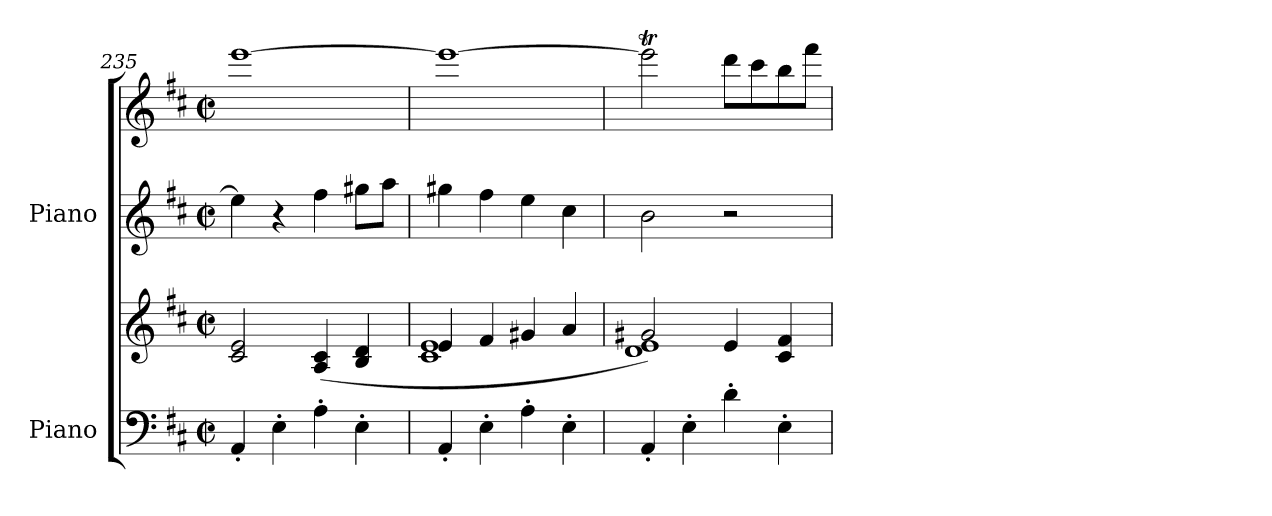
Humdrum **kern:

**kern	**kern	**kern	**kern
*part2	*part2	*part1	*part1
*staff4	*staff3	*staff2	*staff1
*I"Piano	*	*I"Piano	*
*I'Pno.	*	*I'Pno.	*
*clefF4	*clefG2	*clefG2	*clefG2
*k[f#c#]	*k[f#c#]	*k[f#c#]	*k[f#c#]
*M2/2	*M2/2	*M2/2	*M2/2
*met(c|)	*met(c|)	*met(c|)	*met(c|)
=235	=235	=235	=235
4AA'/	2c#/ 2e/	4ee\]	[1eee
4E'\	.	4r	.
4A'\	(>4A/ 4c#/	4ff#\	.
4E'\	4B/ 4d/	8gg#X\L	.
.	.	8aa\J	.
!!LO:LB:g=z
=236	=236	=236	=236
*	*^	*	*
4AA'/	4e/	1c# 1e	4gg#X\	1eee_
4E'\	4f#/	.	4ff#\	.
4A'\	4g#X/	.	4ee\	.
4E'\	4a/	.	4cc#\	.
=237	=237	=237	=237	=237
4AA'/	2g#X/)	1d 1e	2b\	2eeeT\]
4E'\	.	.	.	.
4d'\	4e/	.	2r	8ddd\L
.	.	.	.	8ccc#\
4E'\	4c#/ 4f#/	.	.	8bb\
.	.	.	.	8fff#\J
*	*v	*v	*	*
=	=	=	=
*-	*-	*-	*-
